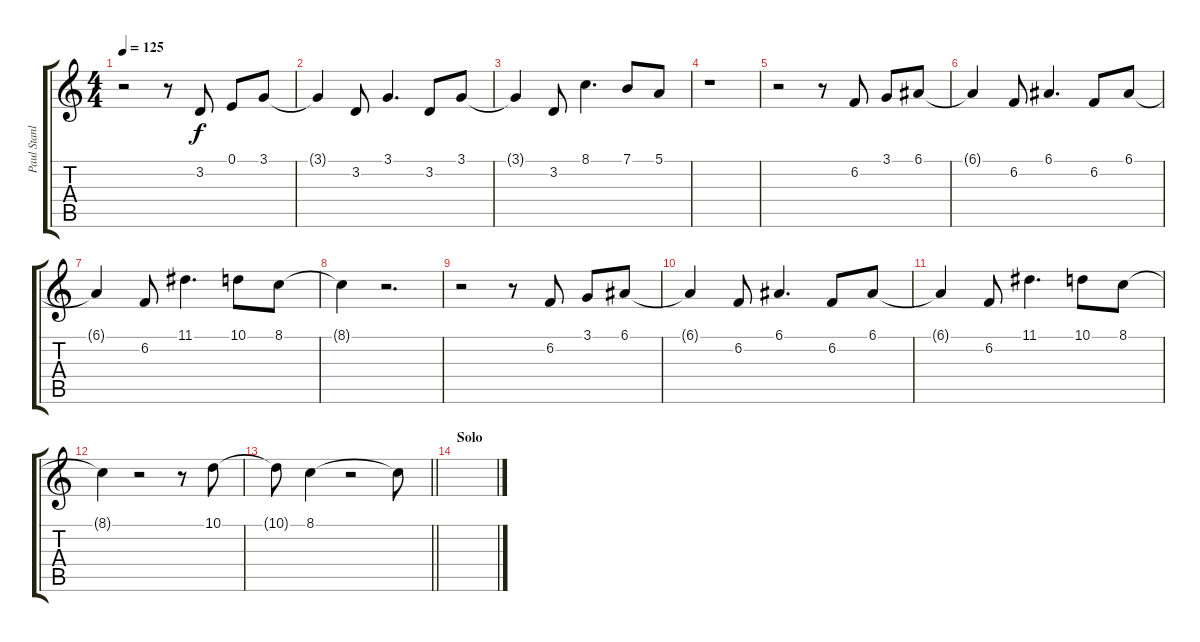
\track ("Paul Stanley" "Paul Stanl") {instrument synthbrass1}
\staff {score tabs}
\tuning (E4 B3 G3 D3 A2 E2) {hide}
\ts (4 4)
\tempo 125
\clef g2
\ks c
r.2{dy f} r.8 3.2.8 0.1.8 3.1.8 |
3.1{t}.4 3.2.8 3.1.4{d} 3.2.8 3.1.8 |
3.1{t}.4 3.2.8 8.1.4{d} 7.1.8 5.1.8 |
r.1 |
r.2 r.8 6.2.8 3.1.8 6.1.8 |
6.1{t}.4 6.2.8 6.1.4{d} 6.2.8 6.1.8 |
6.1{t}.4 6.2.8 11.1.4{d} 10.1.8 8.1.8 |
8.1{t}.4 r.2{d} |
r.2 r.8 6.2.8 3.1.8 6.1.8 |
6.1{t}.4 6.2.8 6.1.4{d} 6.2.8 6.1.8 |
6.1{t}.4 6.2.8 11.1.4{d} 10.1.8 8.1.8 |
8.1{t}.4 r.2 r.8 10.1.8 |
\barLineRight lightlight
10.1{t}.8 8.1.4 r.2 8.1{t}.8 |
\section ("" "Solo")
